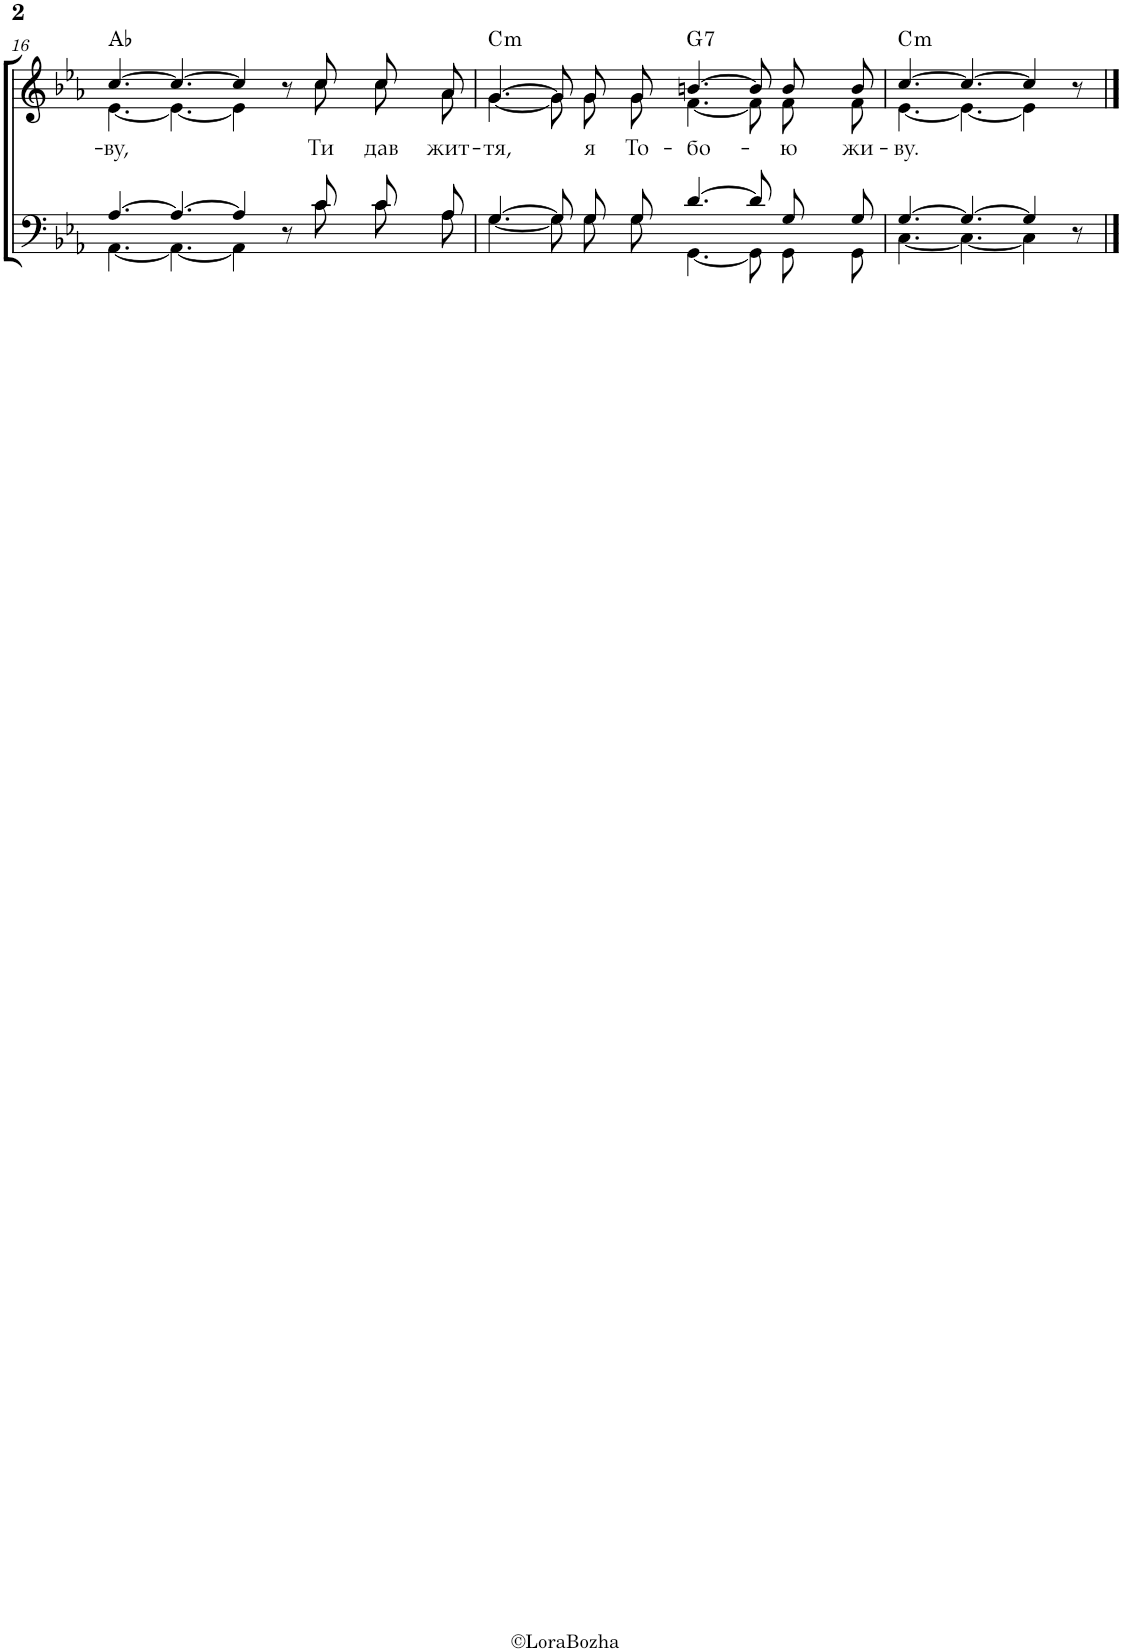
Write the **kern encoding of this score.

**kern	**kern	**text	**harte
*part2	*part1	*part1	*part1
*staff2	*staff1	*staff1	*
*I"Voice	*I"Voice	*	*
*I'V	*I'V	*	*
!!LO:PB:g=z
*clefF4	*clefG2	*	*
*k[b-e-a-]	*k[b-e-a-]	*	*
*M12/8	*M12/8	*	*
=16	=16	=16	=16
*^	*	*	*
!	!	!	!LO:LY:b	!
*	*	*^	*	*
[4.A-/	[4.AA-\	[4.cc/	[4.e-\	-ву,	Ab:maj
4.A-/_	4.AA-\_	4.cc/_	4.e-\_	.	.
4A-/]	4AA-\]	4cc/]	4e-\]	.	.
8r	8ryy	8r	8ryy	.	.
!	!	!	!	!LO:LY:b	!
8c/L	8c\L	8cc/L	8cc\L	Ти	.
!	!	!	!	!LO:LY:b	!
8c/	8c\	8cc/	8cc\	дав	.
!	!	!	!	!LO:LY:b	!
8A-/J	8A-\J	8a-/J	8a-\J	жит-	.
=17	=17	=17	=17	=17	=17
!	!	!	!	!LO:LY:b	!LO:H:kt=m
[4.G/	[4.G\	[4.g/	[4.g\	-тя,	C:min
8G/L]	8G\L]	8g/L]	8g\L]	.	.
!	!	!	!	!LO:LY:b	!
8G/	8G\	8g/	8g\	я	.
!	!	!	!	!LO:LY:b	!
8G/J	8G\J	8g/J	8g\J	То-	.
!	!	!	!	!LO:LY:b	!LO:H:kt=7
[4.d/	[4.GG\	[4.bn/	[4.f\	-бо-	G:7
8d/L]	8GG\L]	8b/L]	8f\L]	.	.
!	!	!	!	!LO:LY:b	!
8G/	8GG\	8b/	8f\	-ю	.
!	!	!	!	!LO:LY:b	!
8G/J	8GG\J	8b/J	8f\J	жи-	.
=18	=18	=18	=18	=18	=18
!	!	!	!	!LO:LY:b	!LO:H:kt=m
[4.G/	[4.C\	[4.cc/	[4.e-\	-ву.	C:min
4.G/_	4.C\_	4.cc/_	4.e-\_	.	.
4G/]	4C\]	4cc/]	4e-\]	.	.
8r	8ryy	8r	8ryy	.	.
*v	*v	*	*	*	*
*	*v	*v	*	*
==	==	==	==
*-	*-	*-	*-
